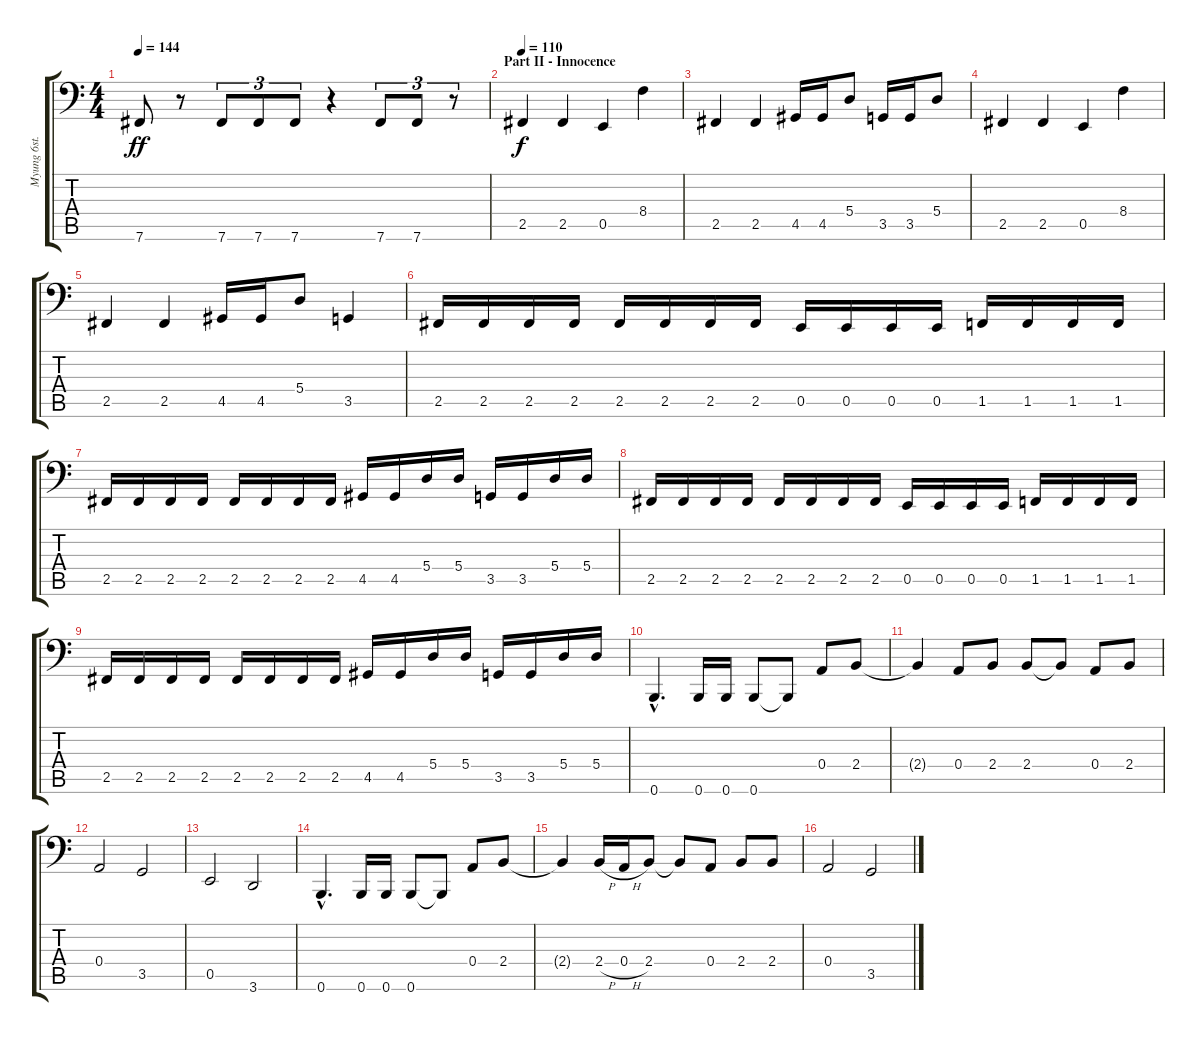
\track ("Myung 6st." "Myung 6st.") {instrument electricbasspick}
\staff {score tabs}
\tuning (C3 G2 D2 A1 E1 B0) {hide}
\ts (4 4)
\tempo 144
\clef f4
\ks c
7.6.8{dy ff} r.8 7.6.8{tu (3 2)} 7.6.8{tu (3 2)} 7.6.8{tu (3 2)} r.4 7.6.8{tu (3 2)} 7.6.8{tu (3 2)} r.8{tu (3 2)} |
\section ("" "Part II - Innocence")
\tempo 110
2.5.4{dy f instrument electricbassfinger} 2.5.4 0.5.4 8.4.4 |
2.5.4 2.5.4 4.5.16 4.5.16 5.4.8 3.5.16 3.5.16 5.4.8 |
2.5.4 2.5.4 0.5.4 8.4.4 |
2.5.4 2.5.4 4.5.16 4.5.16 5.4.8 3.5.4 |
2.5.16 2.5.16 2.5.16 2.5.16 2.5.16 2.5.16 2.5.16 2.5.16 0.5.16 0.5.16 0.5.16 0.5.16 1.5.16 1.5.16 1.5.16 1.5.16 |
2.5.16 2.5.16 2.5.16 2.5.16 2.5.16 2.5.16 2.5.16 2.5.16 4.5.16 4.5.16 5.4.16 5.4.16 3.5.16 3.5.16 5.4.16 5.4.16 |
2.5.16 2.5.16 2.5.16 2.5.16 2.5.16 2.5.16 2.5.16 2.5.16 0.5.16 0.5.16 0.5.16 0.5.16 1.5.16 1.5.16 1.5.16 1.5.16 |
2.5.16 2.5.16 2.5.16 2.5.16 2.5.16 2.5.16 2.5.16 2.5.16 4.5.16 4.5.16 5.4.16 5.4.16 3.5.16 3.5.16 5.4.16 5.4.16 |
0.6{hac}.4{d} 0.6.16 0.6.16 0.6.8 0.6{t}.8 0.4.8 2.4.8 |
2.4{t}.4 0.4.8 2.4.8 2.4.8 2.4{t}.8 0.4.8 2.4.8 |
0.4.2 3.5.2 |
0.5.2 3.6.2 |
0.6{hac}.4{d} 0.6.16 0.6.16 0.6.8 0.6{t}.8 0.4.8 2.4.8 |
2.4{t}.4 2.4{h}.16 0.4{h}.16 2.4.8 2.4{t}.8 0.4.8 2.4.8 2.4.8 |
0.4.2 3.5.2
